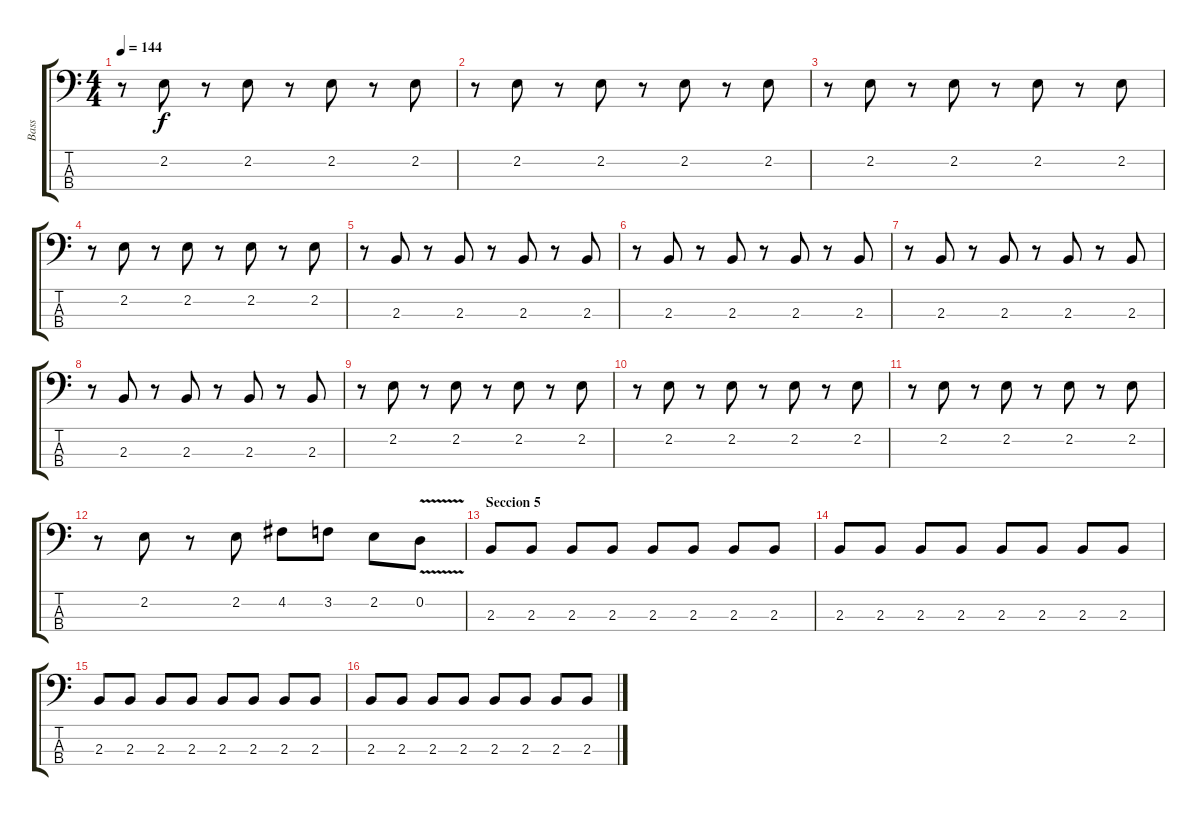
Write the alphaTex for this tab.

\track ("Bass" "Bass") {instrument electricbasspick}
\staff {score tabs}
\tuning (G2 D2 A1 E1) {hide}
\ts (4 4)
\tempo 144
\clef f4
\ks c
r.8{dy f} 2.2.8 r.8 2.2.8 r.8 2.2.8 r.8 2.2.8 |
r.8 2.2.8 r.8 2.2.8 r.8 2.2.8 r.8 2.2.8 |
r.8 2.2.8 r.8 2.2.8 r.8 2.2.8 r.8 2.2.8 |
r.8 2.2.8 r.8 2.2.8 r.8 2.2.8 r.8 2.2.8 |
r.8 2.3.8 r.8 2.3.8 r.8 2.3.8 r.8 2.3.8 |
r.8 2.3.8 r.8 2.3.8 r.8 2.3.8 r.8 2.3.8 |
r.8 2.3.8 r.8 2.3.8 r.8 2.3.8 r.8 2.3.8 |
r.8 2.3.8 r.8 2.3.8 r.8 2.3.8 r.8 2.3.8 |
r.8 2.2.8 r.8 2.2.8 r.8 2.2.8 r.8 2.2.8 |
r.8 2.2.8 r.8 2.2.8 r.8 2.2.8 r.8 2.2.8 |
r.8 2.2.8 r.8 2.2.8 r.8 2.2.8 r.8 2.2.8 |
r.8 2.2.8 r.8 2.2.8 4.2.8 3.2.8 2.2.8 0.2{v}.8 |
\section ("" "Seccion 5")
2.3.8 2.3.8 2.3.8 2.3.8 2.3.8 2.3.8 2.3.8 2.3.8 |
2.3.8 2.3.8 2.3.8 2.3.8 2.3.8 2.3.8 2.3.8 2.3.8 |
2.3.8 2.3.8 2.3.8 2.3.8 2.3.8 2.3.8 2.3.8 2.3.8 |
2.3.8 2.3.8 2.3.8 2.3.8 2.3.8 2.3.8 2.3.8 2.3.8
